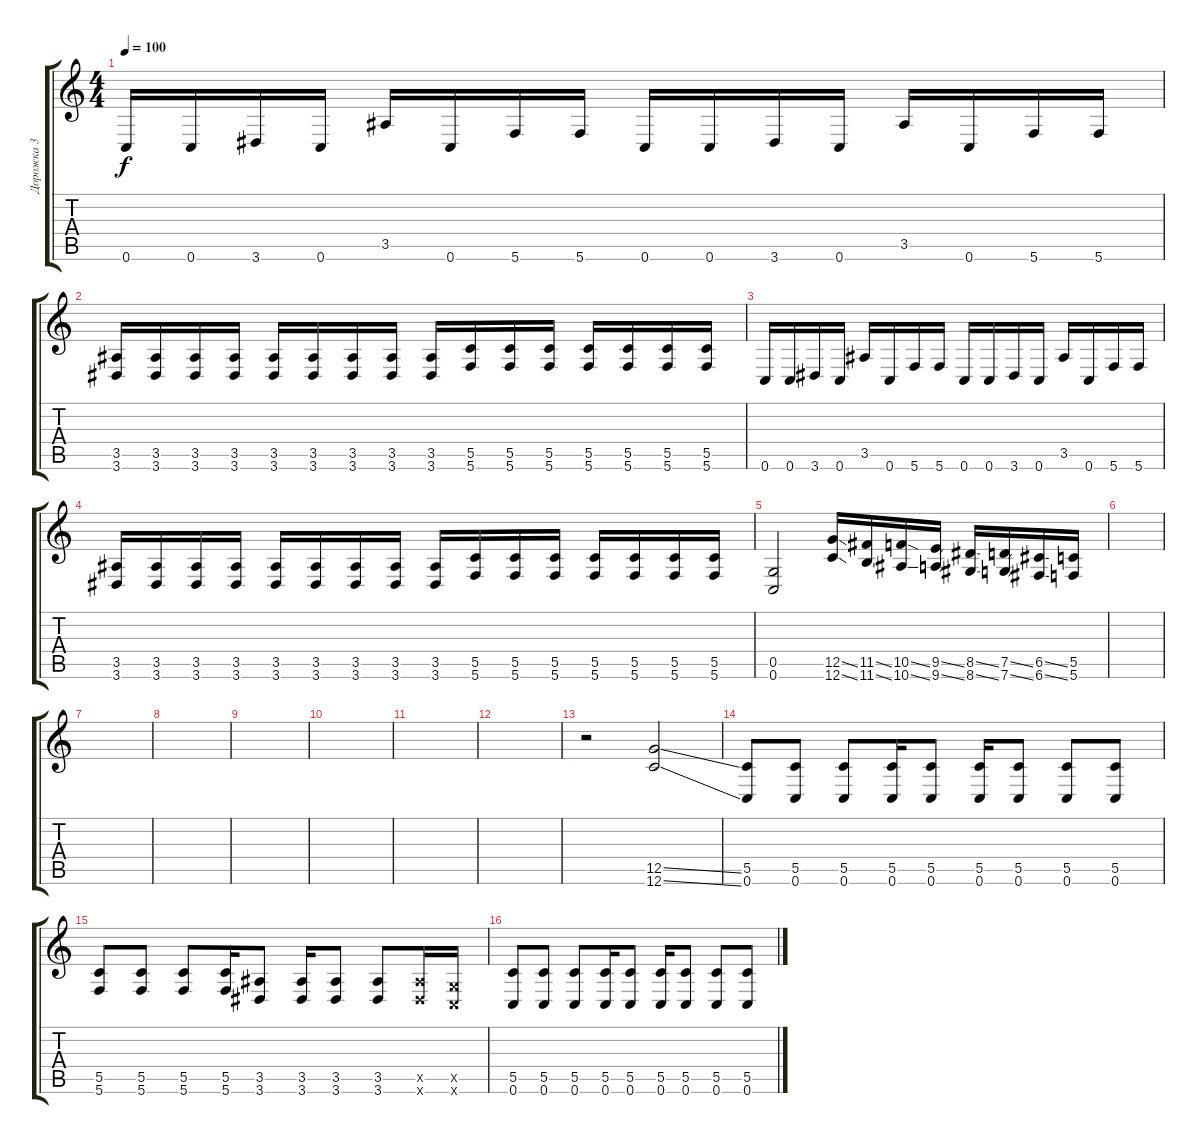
\track ("Дорожка 3" "Дорожка 3") {instrument distortionguitar}
\staff {score tabs}
\tuning (E4 B3 G3 D3 G2 C2) {hide}
\ts (4 4)
\tempo 100
\clef g2
\ks c
0.6.16{dy f} 0.6.16 3.6.16 0.6.16 3.5.16 0.6.16 5.6.16 5.6.16 0.6.16 0.6.16 3.6.16 0.6.16 3.5.16 0.6.16 5.6.16 5.6.16 |
(3.5 3.6).16 (3.5 3.6).16 (3.5 3.6).16 (3.5 3.6).16 (3.5 3.6).16 (3.5 3.6).16 (3.5 3.6).16 (3.5 3.6).16 (3.5 3.6).16 (5.5 5.6).16 (5.5 5.6).16 (5.5 5.6).16 (5.5 5.6).16 (5.5 5.6).16 (5.5 5.6).16 (5.5 5.6).16 |
0.6.16 0.6.16 3.6.16 0.6.16 3.5.16 0.6.16 5.6.16 5.6.16 0.6.16 0.6.16 3.6.16 0.6.16 3.5.16 0.6.16 5.6.16 5.6.16 |
(3.5 3.6).16 (3.5 3.6).16 (3.5 3.6).16 (3.5 3.6).16 (3.5 3.6).16 (3.5 3.6).16 (3.5 3.6).16 (3.5 3.6).16 (3.5 3.6).16 (5.5 5.6).16 (5.5 5.6).16 (5.5 5.6).16 (5.5 5.6).16 (5.5 5.6).16 (5.5 5.6).16 (5.5 5.6).16 |
(0.5 0.6).2 (12.5{ss} 12.6{ss}).16{instrument guitarfretnoise} (11.5{ss} 11.6{ss}).16 (10.5{ss} 10.6{ss}).16 (9.5{ss} 9.6{ss}).16 (8.5{ss} 8.6{ss}).16 (7.5{ss} 7.6{ss}).16 (6.5{ss} 6.6{ss}).16 (5.5 5.6).16 |
|
|
|
|
|
|
|
r.2 (12.5{ss} 12.6{ss}).2 |
(5.5 0.6).8 (5.5 0.6).8 (5.5 0.6).8 (5.5 0.6).16 (5.5 0.6).8 (5.5 0.6).16 (5.5 0.6).8 (5.5 0.6).8 (5.5 0.6).8 |
(5.5 5.6).8 (5.5 5.6).8 (5.5 5.6).8 (5.5 5.6).16 (3.5 3.6).8 (3.5 3.6).16 (3.5 3.6).8 (3.5 3.6).8 (3.5{x} 3.6{x}).16 (0.5{x} 0.6{x}).16 |
(5.5 0.6).8 (5.5 0.6).8 (5.5 0.6).8 (5.5 0.6).16 (5.5 0.6).8 (5.5 0.6).16 (5.5 0.6).8 (5.5 0.6).8 (5.5 0.6).8
